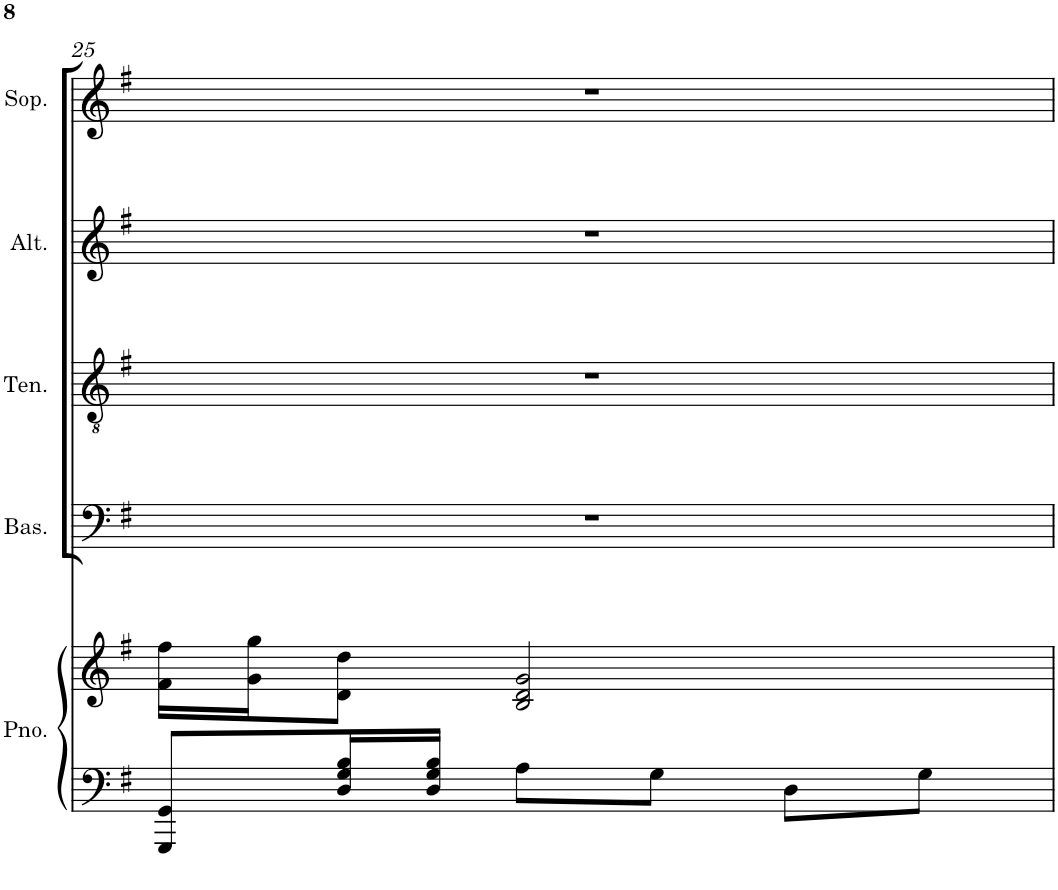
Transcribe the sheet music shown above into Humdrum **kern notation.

**kern	**kern	**kern	**kern	**kern	**kern
*part5	*part5	*part4	*part3	*part2	*part1
*staff6	*staff5	*staff4	*staff3	*staff2	*staff1
*I"Piano	*	*I"Bass	*I"Tenor	*I"Alto	*I"Soprano
*I'Pno.	*	*I'Bas.	*I'Ten.	*I'Alt.	*I'Sop.
!!LO:PB:g=z
*clefF4	*clefG2	*clefF4	*clefGv2	*clefG2	*clefG2
*k[f#]	*k[f#]	*k[f#]	*k[f#]	*k[f#]	*k[f#]
*G:	*G:	*G:	*G:	*G:	*G:
*M3/4	*M3/4	*M3/4	*M3/4	*M3/4	*M3/4
=25	=25	=25	=25	=25	=25
8GGG/ 8GG/L	16f#\ 16ff#\LL	2.r	2.r	2.r	2.r
.	16g\ 16gg\J	.	.	.	.
16D/ 16G/ 16B/L	8d\ 8dd\J	.	.	.	.
16D/ 16G/ 16B/JJ	.	.	.	.	.
8A\L	2B/ 2d/ 2g/	.	.	.	.
8G\J	.	.	.	.	.
8D\L	.	.	.	.	.
8G\J	.	.	.	.	.
=	=	=	=	=	=
*-	*-	*-	*-	*-	*-
